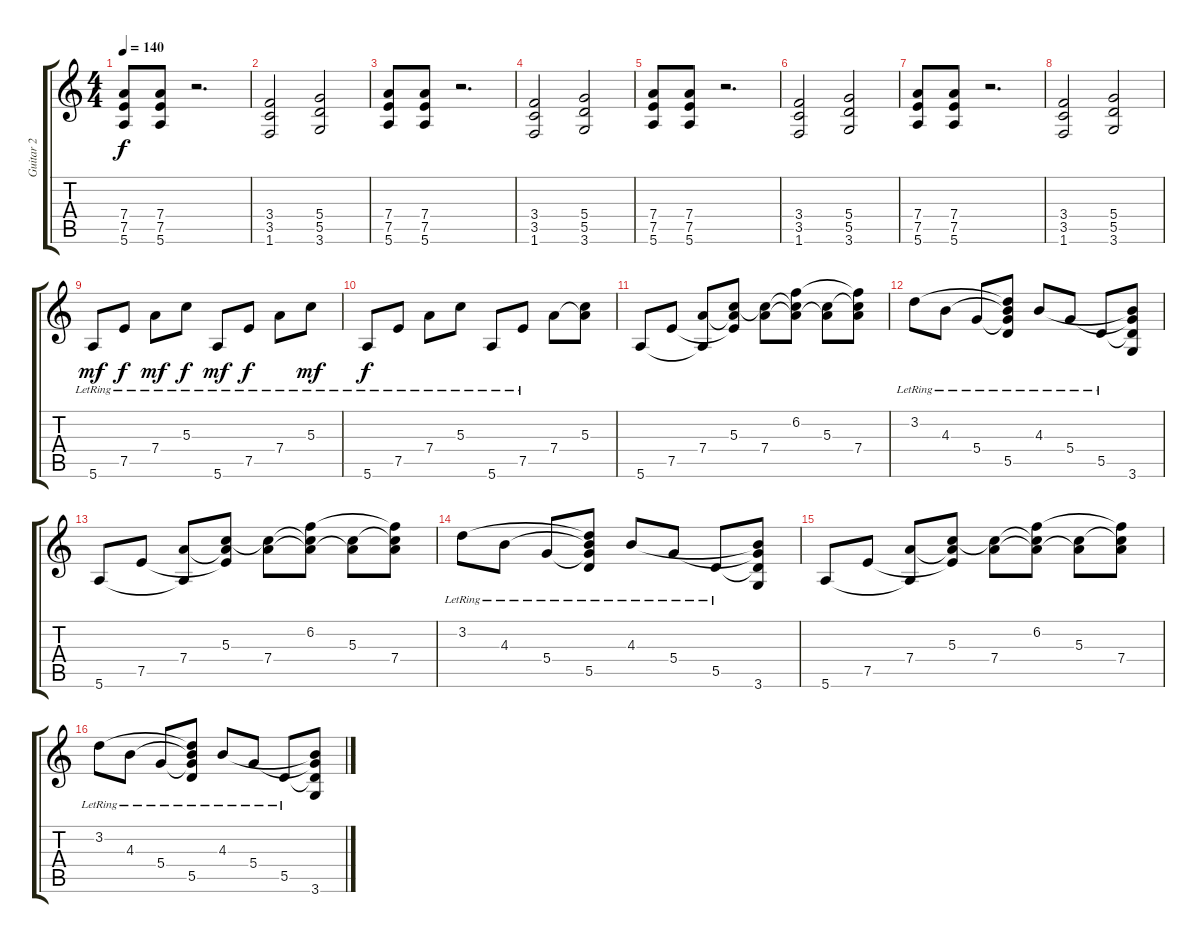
\track ("Guitar 2" "Guitar 2") {instrument acousticguitarsteel}
\staff {score tabs}
\tuning (E4 B3 G3 D3 A2 E2) {hide}
\ts (4 4)
\tempo 140
\clef g2
\ks c
(7.4 7.5 5.6).8{dy f instrument overdrivenguitar} (7.4 7.5 5.6).8 r.2{d} |
(3.4 3.5 1.6).2 (5.4 5.5 3.6).2 |
(7.4 7.5 5.6).8 (7.4 7.5 5.6).8 r.2{d} |
(3.4 3.5 1.6).2 (5.4 5.5 3.6).2 |
(7.4 7.5 5.6).8 (7.4 7.5 5.6).8 r.2{d} |
(3.4 3.5 1.6).2 (5.4 5.5 3.6).2 |
(7.4 7.5 5.6).8 (7.4 7.5 5.6).8 r.2{d} |
(3.4 3.5 1.6).2 (5.4 5.5 3.6).2 |
5.6{lr}.8{dy mf volume 11 instrument acousticguitarsteel} 7.5{lr}.8{dy f} 7.4{lr}.8{dy mf} 5.3{lr}.8{dy f} 5.6{lr}.8{dy mf} 7.5{lr}.8{dy f} 7.4{lr}.8 5.3{lr}.8{dy mf} |
5.6{lr}.8{dy f} 7.5{lr}.8 7.4{lr}.8 5.3{lr}.8 5.6{lr}.8 7.5{lr}.8 7.4.8 (5.3 7.4{t}).8 |
5.6.8 7.5.8 (7.4 5.6{t}).8 (5.3 7.4{t} 7.5{t}).8 (5.3{t} 7.4).8 (6.2 5.3{t} 7.4{t}).8 (5.3 7.4{t}).8 (6.2{t} 5.3{t} 7.4).8 |
3.2{lr}.8 4.3{lr}.8 5.4{lr}.8 (3.2{t} 4.3{t} 5.4{t} 5.5{lr}).8 4.3{lr}.8 5.4{lr}.8 5.5{lr}.8 (4.3{t} 5.4{t} 5.5{t} 3.6).8 |
5.6.8 7.5.8 (7.4 5.6{t}).8 (5.3 7.4{t} 7.5{t}).8 (5.3{t} 7.4).8 (6.2 5.3{t} 7.4{t}).8 (5.3 7.4{t}).8 (6.2{t} 5.3{t} 7.4).8 |
3.2{lr}.8 4.3{lr}.8 5.4{lr}.8 (3.2{t} 4.3{t} 5.4{t} 5.5{lr}).8 4.3{lr}.8 5.4{lr}.8 5.5{lr}.8 (4.3{t} 5.4{t} 5.5{t} 3.6).8 |
5.6.8 7.5.8 (7.4 5.6{t}).8 (5.3 7.4{t} 7.5{t}).8 (5.3{t} 7.4).8 (6.2 5.3{t} 7.4{t}).8 (5.3 7.4{t}).8 (6.2{t} 5.3{t} 7.4).8 |
3.2{lr}.8 4.3{lr}.8 5.4{lr}.8 (3.2{t} 4.3{t} 5.4{t} 5.5{lr}).8 4.3{lr}.8 5.4{lr}.8 5.5{lr}.8 (4.3{t} 5.4{t} 5.5{t} 3.6).8
